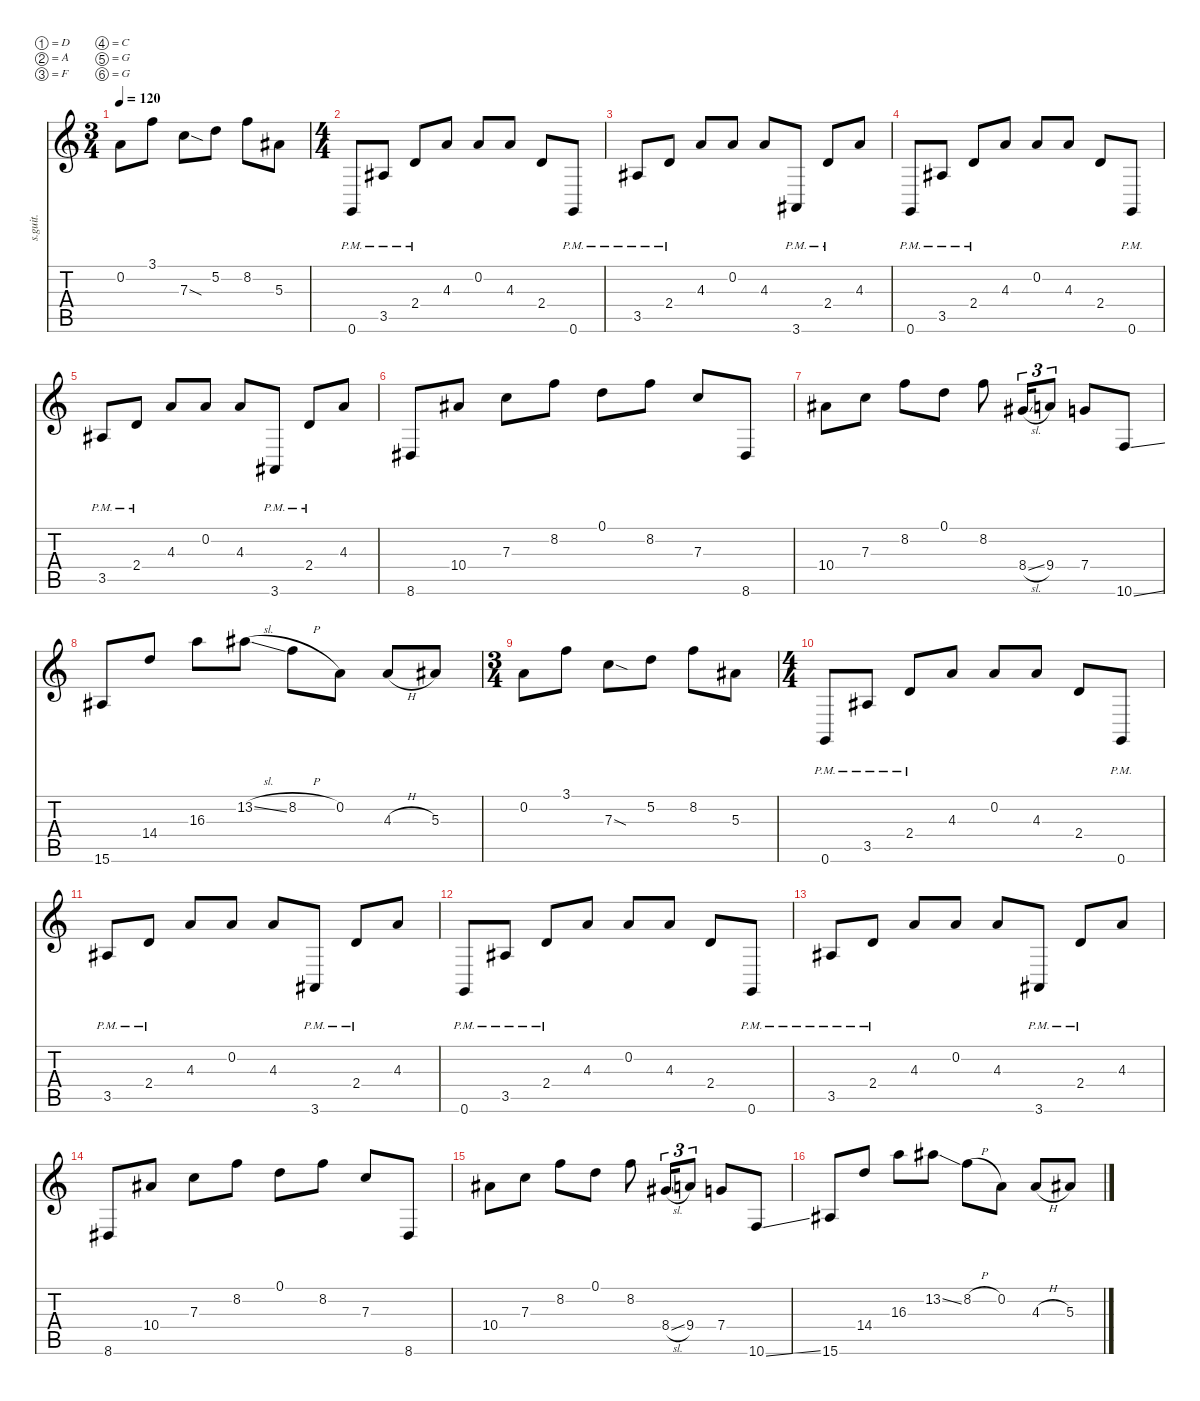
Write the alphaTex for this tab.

\defaultSystemsLayout 4
\hideDynamics
\bracketExtendMode nobrackets
\track ("Rythm Guitar 1 (w/solo)" "s.guit.") {instrument distortionguitar}
\staff {score tabs}
\tuning (D4 A3 F3 C3 G2 G1)
\ts (3 4)
\beaming (8 2 2 2 2)
\tempo 120
\clef g2
\ks c
0.2.8{lyrics (0 "") lyrics (1 "") lyrics (2 "") lyrics (3 "") lyrics (4 "") dy f} 3.1.8{lyrics (0 "") lyrics (1 "") lyrics (2 "") lyrics (3 "") lyrics (4 "")} 7.3{sod}.8{lyrics (0 "") lyrics (1 "") lyrics (2 "") lyrics (3 "") lyrics (4 "")} 5.2.8{lyrics (0 "") lyrics (1 "") lyrics (2 "") lyrics (3 "") lyrics (4 "")} 8.2.8{lyrics (0 "") lyrics (1 "") lyrics (2 "") lyrics (3 "") lyrics (4 "")} 5.3{acc #}.8{lyrics (0 "") lyrics (1 "") lyrics (2 "") lyrics (3 "") lyrics (4 "")} |
\ts (4 4)
\beaming (8 2 2 2 2)
0.6{pm}.8{lyrics (0 "") lyrics (1 "") lyrics (2 "") lyrics (3 "") lyrics (4 "")} 3.5{pm acc #}.8{lyrics (0 "") lyrics (1 "") lyrics (2 "") lyrics (3 "") lyrics (4 "")} 2.4{pm}.8{lyrics (0 "") lyrics (1 "") lyrics (2 "") lyrics (3 "") lyrics (4 "")} 4.3.8{lyrics (0 "") lyrics (1 "") lyrics (2 "") lyrics (3 "") lyrics (4 "")} 0.2.8{lyrics (0 "") lyrics (1 "") lyrics (2 "") lyrics (3 "") lyrics (4 "")} 4.3.8{lyrics (0 "") lyrics (1 "") lyrics (2 "") lyrics (3 "") lyrics (4 "")} 2.4.8{lyrics (0 "") lyrics (1 "") lyrics (2 "") lyrics (3 "") lyrics (4 "")} 0.6{pm}.8{lyrics (0 "") lyrics (1 "") lyrics (2 "") lyrics (3 "") lyrics (4 "")} |
3.5{pm acc #}.8{lyrics (0 "") lyrics (1 "") lyrics (2 "") lyrics (3 "") lyrics (4 "")} 2.4{pm}.8{lyrics (0 "") lyrics (1 "") lyrics (2 "") lyrics (3 "") lyrics (4 "")} 4.3.8{lyrics (0 "") lyrics (1 "") lyrics (2 "") lyrics (3 "") lyrics (4 "")} 0.2.8{lyrics (0 "") lyrics (1 "") lyrics (2 "") lyrics (3 "") lyrics (4 "")} 4.3.8{lyrics (0 "") lyrics (1 "") lyrics (2 "") lyrics (3 "") lyrics (4 "")} 3.6{pm acc #}.8{lyrics (0 "") lyrics (1 "") lyrics (2 "") lyrics (3 "") lyrics (4 "")} 2.4{pm}.8{lyrics (0 "") lyrics (1 "") lyrics (2 "") lyrics (3 "") lyrics (4 "")} 4.3.8{lyrics (0 "") lyrics (1 "") lyrics (2 "") lyrics (3 "") lyrics (4 "")} |
0.6{pm}.8{lyrics (0 "") lyrics (1 "") lyrics (2 "") lyrics (3 "") lyrics (4 "")} 3.5{pm acc #}.8{lyrics (0 "") lyrics (1 "") lyrics (2 "") lyrics (3 "") lyrics (4 "")} 2.4{pm}.8{lyrics (0 "") lyrics (1 "") lyrics (2 "") lyrics (3 "") lyrics (4 "")} 4.3.8{lyrics (0 "") lyrics (1 "") lyrics (2 "") lyrics (3 "") lyrics (4 "")} 0.2.8{lyrics (0 "") lyrics (1 "") lyrics (2 "") lyrics (3 "") lyrics (4 "")} 4.3.8{lyrics (0 "") lyrics (1 "") lyrics (2 "") lyrics (3 "") lyrics (4 "")} 2.4.8{lyrics (0 "") lyrics (1 "") lyrics (2 "") lyrics (3 "") lyrics (4 "")} 0.6{pm}.8{lyrics (0 "") lyrics (1 "") lyrics (2 "") lyrics (3 "") lyrics (4 "")} |
3.5{pm acc #}.8{lyrics (0 "") lyrics (1 "") lyrics (2 "") lyrics (3 "") lyrics (4 "")} 2.4{pm}.8{lyrics (0 "") lyrics (1 "") lyrics (2 "") lyrics (3 "") lyrics (4 "")} 4.3.8{lyrics (0 "") lyrics (1 "") lyrics (2 "") lyrics (3 "") lyrics (4 "")} 0.2.8{lyrics (0 "") lyrics (1 "") lyrics (2 "") lyrics (3 "") lyrics (4 "")} 4.3.8{lyrics (0 "") lyrics (1 "") lyrics (2 "") lyrics (3 "") lyrics (4 "")} 3.6{pm acc #}.8{lyrics (0 "") lyrics (1 "") lyrics (2 "") lyrics (3 "") lyrics (4 "")} 2.4{pm}.8{lyrics (0 "") lyrics (1 "") lyrics (2 "") lyrics (3 "") lyrics (4 "")} 4.3.8{lyrics (0 "") lyrics (1 "") lyrics (2 "") lyrics (3 "") lyrics (4 "")} |
8.6{acc #}.8{lyrics (0 "") lyrics (1 "") lyrics (2 "") lyrics (3 "") lyrics (4 "")} 10.4{acc #}.8{lyrics (0 "") lyrics (1 "") lyrics (2 "") lyrics (3 "") lyrics (4 "")} 7.3.8{lyrics (0 "") lyrics (1 "") lyrics (2 "") lyrics (3 "") lyrics (4 "")} 8.2.8{lyrics (0 "") lyrics (1 "") lyrics (2 "") lyrics (3 "") lyrics (4 "")} 0.1.8{lyrics (0 "") lyrics (1 "") lyrics (2 "") lyrics (3 "") lyrics (4 "")} 8.2.8{lyrics (0 "") lyrics (1 "") lyrics (2 "") lyrics (3 "") lyrics (4 "")} 7.3.8{lyrics (0 "") lyrics (1 "") lyrics (2 "") lyrics (3 "") lyrics (4 "")} 8.6{acc #}.8{lyrics (0 "") lyrics (1 "") lyrics (2 "") lyrics (3 "") lyrics (4 "")} |
10.4{acc #}.8{lyrics (0 "") lyrics (1 "") lyrics (2 "") lyrics (3 "") lyrics (4 "")} 7.3.8{lyrics (0 "") lyrics (1 "") lyrics (2 "") lyrics (3 "") lyrics (4 "")} 8.2.8{lyrics (0 "") lyrics (1 "") lyrics (2 "") lyrics (3 "") lyrics (4 "")} 0.1.8{lyrics (0 "") lyrics (1 "") lyrics (2 "") lyrics (3 "") lyrics (4 "")} 8.2.8{lyrics (0 "") lyrics (1 "") lyrics (2 "") lyrics (3 "") lyrics (4 "")} 8.4{sl acc #}.16{tu (3 2) lyrics (0 "") lyrics (1 "") lyrics (2 "") lyrics (3 "") lyrics (4 "") dy mf} 9.4.8{tu (3 2) lyrics (0 "") lyrics (1 "") lyrics (2 "") lyrics (3 "") lyrics (4 "") dy f} 7.4.8{lyrics (0 "") lyrics (1 "") lyrics (2 "") lyrics (3 "") lyrics (4 "")} 10.6{ss}.8{lyrics (0 "") lyrics (1 "") lyrics (2 "") lyrics (3 "") lyrics (4 "")} |
15.6{acc #}.8{lyrics (0 "") lyrics (1 "") lyrics (2 "") lyrics (3 "") lyrics (4 "")} 14.4.8{lyrics (0 "") lyrics (1 "") lyrics (2 "") lyrics (3 "") lyrics (4 "")} 16.3.8{lyrics (0 "") lyrics (1 "") lyrics (2 "") lyrics (3 "") lyrics (4 "")} 13.2{sl acc #}.8{lyrics (0 "") lyrics (1 "") lyrics (2 "") lyrics (3 "") lyrics (4 "")} 8.2{h}.8{lyrics (0 "") lyrics (1 "") lyrics (2 "") lyrics (3 "") lyrics (4 "")} 0.2.8{lyrics (0 "") lyrics (1 "") lyrics (2 "") lyrics (3 "") lyrics (4 "")} 4.3{h}.8{lyrics (0 "") lyrics (1 "") lyrics (2 "") lyrics (3 "") lyrics (4 "")} 5.3{acc #}.8{lyrics (0 "") lyrics (1 "") lyrics (2 "") lyrics (3 "") lyrics (4 "")} |
\ts (3 4)
\beaming (8 2 2 2 2)
0.2.8{lyrics (0 "") lyrics (1 "") lyrics (2 "") lyrics (3 "") lyrics (4 "")} 3.1.8{lyrics (0 "") lyrics (1 "") lyrics (2 "") lyrics (3 "") lyrics (4 "")} 7.3{sod}.8{lyrics (0 "") lyrics (1 "") lyrics (2 "") lyrics (3 "") lyrics (4 "")} 5.2.8{lyrics (0 "") lyrics (1 "") lyrics (2 "") lyrics (3 "") lyrics (4 "")} 8.2.8{lyrics (0 "") lyrics (1 "") lyrics (2 "") lyrics (3 "") lyrics (4 "")} 5.3{acc #}.8{lyrics (0 "") lyrics (1 "") lyrics (2 "") lyrics (3 "") lyrics (4 "")} |
\ts (4 4)
\beaming (8 2 2 2 2)
0.6{pm}.8{lyrics (0 "") lyrics (1 "") lyrics (2 "") lyrics (3 "") lyrics (4 "")} 3.5{pm acc #}.8{lyrics (0 "") lyrics (1 "") lyrics (2 "") lyrics (3 "") lyrics (4 "")} 2.4{pm}.8{lyrics (0 "") lyrics (1 "") lyrics (2 "") lyrics (3 "") lyrics (4 "")} 4.3.8{lyrics (0 "") lyrics (1 "") lyrics (2 "") lyrics (3 "") lyrics (4 "")} 0.2.8{lyrics (0 "") lyrics (1 "") lyrics (2 "") lyrics (3 "") lyrics (4 "")} 4.3.8{lyrics (0 "") lyrics (1 "") lyrics (2 "") lyrics (3 "") lyrics (4 "")} 2.4.8{lyrics (0 "") lyrics (1 "") lyrics (2 "") lyrics (3 "") lyrics (4 "")} 0.6{pm}.8{lyrics (0 "") lyrics (1 "") lyrics (2 "") lyrics (3 "") lyrics (4 "")} |
3.5{pm acc #}.8{lyrics (0 "") lyrics (1 "") lyrics (2 "") lyrics (3 "") lyrics (4 "")} 2.4{pm}.8{lyrics (0 "") lyrics (1 "") lyrics (2 "") lyrics (3 "") lyrics (4 "")} 4.3.8{lyrics (0 "") lyrics (1 "") lyrics (2 "") lyrics (3 "") lyrics (4 "")} 0.2.8{lyrics (0 "") lyrics (1 "") lyrics (2 "") lyrics (3 "") lyrics (4 "")} 4.3.8{lyrics (0 "") lyrics (1 "") lyrics (2 "") lyrics (3 "") lyrics (4 "")} 3.6{pm acc #}.8{lyrics (0 "") lyrics (1 "") lyrics (2 "") lyrics (3 "") lyrics (4 "")} 2.4{pm}.8{lyrics (0 "") lyrics (1 "") lyrics (2 "") lyrics (3 "") lyrics (4 "")} 4.3.8{lyrics (0 "") lyrics (1 "") lyrics (2 "") lyrics (3 "") lyrics (4 "")} |
0.6{pm}.8{lyrics (0 "") lyrics (1 "") lyrics (2 "") lyrics (3 "") lyrics (4 "")} 3.5{pm acc #}.8{lyrics (0 "") lyrics (1 "") lyrics (2 "") lyrics (3 "") lyrics (4 "")} 2.4{pm}.8{lyrics (0 "") lyrics (1 "") lyrics (2 "") lyrics (3 "") lyrics (4 "")} 4.3.8{lyrics (0 "") lyrics (1 "") lyrics (2 "") lyrics (3 "") lyrics (4 "")} 0.2.8{lyrics (0 "") lyrics (1 "") lyrics (2 "") lyrics (3 "") lyrics (4 "")} 4.3.8{lyrics (0 "") lyrics (1 "") lyrics (2 "") lyrics (3 "") lyrics (4 "")} 2.4.8{lyrics (0 "") lyrics (1 "") lyrics (2 "") lyrics (3 "") lyrics (4 "")} 0.6{pm}.8{lyrics (0 "") lyrics (1 "") lyrics (2 "") lyrics (3 "") lyrics (4 "")} |
3.5{pm acc #}.8{lyrics (0 "") lyrics (1 "") lyrics (2 "") lyrics (3 "") lyrics (4 "")} 2.4{pm}.8{lyrics (0 "") lyrics (1 "") lyrics (2 "") lyrics (3 "") lyrics (4 "")} 4.3.8{lyrics (0 "") lyrics (1 "") lyrics (2 "") lyrics (3 "") lyrics (4 "")} 0.2.8{lyrics (0 "") lyrics (1 "") lyrics (2 "") lyrics (3 "") lyrics (4 "")} 4.3.8{lyrics (0 "") lyrics (1 "") lyrics (2 "") lyrics (3 "") lyrics (4 "")} 3.6{pm acc #}.8{lyrics (0 "") lyrics (1 "") lyrics (2 "") lyrics (3 "") lyrics (4 "")} 2.4{pm}.8{lyrics (0 "") lyrics (1 "") lyrics (2 "") lyrics (3 "") lyrics (4 "")} 4.3.8{lyrics (0 "") lyrics (1 "") lyrics (2 "") lyrics (3 "") lyrics (4 "")} |
8.6{acc #}.8{lyrics (0 "") lyrics (1 "") lyrics (2 "") lyrics (3 "") lyrics (4 "")} 10.4{acc #}.8{lyrics (0 "") lyrics (1 "") lyrics (2 "") lyrics (3 "") lyrics (4 "")} 7.3.8{lyrics (0 "") lyrics (1 "") lyrics (2 "") lyrics (3 "") lyrics (4 "")} 8.2.8{lyrics (0 "") lyrics (1 "") lyrics (2 "") lyrics (3 "") lyrics (4 "")} 0.1.8{lyrics (0 "") lyrics (1 "") lyrics (2 "") lyrics (3 "") lyrics (4 "")} 8.2.8{lyrics (0 "") lyrics (1 "") lyrics (2 "") lyrics (3 "") lyrics (4 "")} 7.3.8{lyrics (0 "") lyrics (1 "") lyrics (2 "") lyrics (3 "") lyrics (4 "")} 8.6{acc #}.8{lyrics (0 "") lyrics (1 "") lyrics (2 "") lyrics (3 "") lyrics (4 "")} |
10.4{acc #}.8{lyrics (0 "") lyrics (1 "") lyrics (2 "") lyrics (3 "") lyrics (4 "")} 7.3.8{lyrics (0 "") lyrics (1 "") lyrics (2 "") lyrics (3 "") lyrics (4 "")} 8.2.8{lyrics (0 "") lyrics (1 "") lyrics (2 "") lyrics (3 "") lyrics (4 "")} 0.1.8{lyrics (0 "") lyrics (1 "") lyrics (2 "") lyrics (3 "") lyrics (4 "")} 8.2.8{lyrics (0 "") lyrics (1 "") lyrics (2 "") lyrics (3 "") lyrics (4 "")} 8.4{sl acc #}.16{tu (3 2) lyrics (0 "") lyrics (1 "") lyrics (2 "") lyrics (3 "") lyrics (4 "") dy mf} 9.4.8{tu (3 2) lyrics (0 "") lyrics (1 "") lyrics (2 "") lyrics (3 "") lyrics (4 "") dy f} 7.4.8{lyrics (0 "") lyrics (1 "") lyrics (2 "") lyrics (3 "") lyrics (4 "")} 10.6{ss}.8{lyrics (0 "") lyrics (1 "") lyrics (2 "") lyrics (3 "") lyrics (4 "")} |
15.6{acc #}.8{lyrics (0 "") lyrics (1 "") lyrics (2 "") lyrics (3 "") lyrics (4 "")} 14.4.8{lyrics (0 "") lyrics (1 "") lyrics (2 "") lyrics (3 "") lyrics (4 "")} 16.3.8{lyrics (0 "") lyrics (1 "") lyrics (2 "") lyrics (3 "") lyrics (4 "")} 13.2{ss acc #}.8{lyrics (0 "") lyrics (1 "") lyrics (2 "") lyrics (3 "") lyrics (4 "")} 8.2{h}.8{lyrics (0 "") lyrics (1 "") lyrics (2 "") lyrics (3 "") lyrics (4 "")} 0.2.8{lyrics (0 "") lyrics (1 "") lyrics (2 "") lyrics (3 "") lyrics (4 "")} 4.3{h}.8{lyrics (0 "") lyrics (1 "") lyrics (2 "") lyrics (3 "") lyrics (4 "")} 5.3{acc #}.8{lyrics (0 "") lyrics (1 "") lyrics (2 "") lyrics (3 "") lyrics (4 "")}
